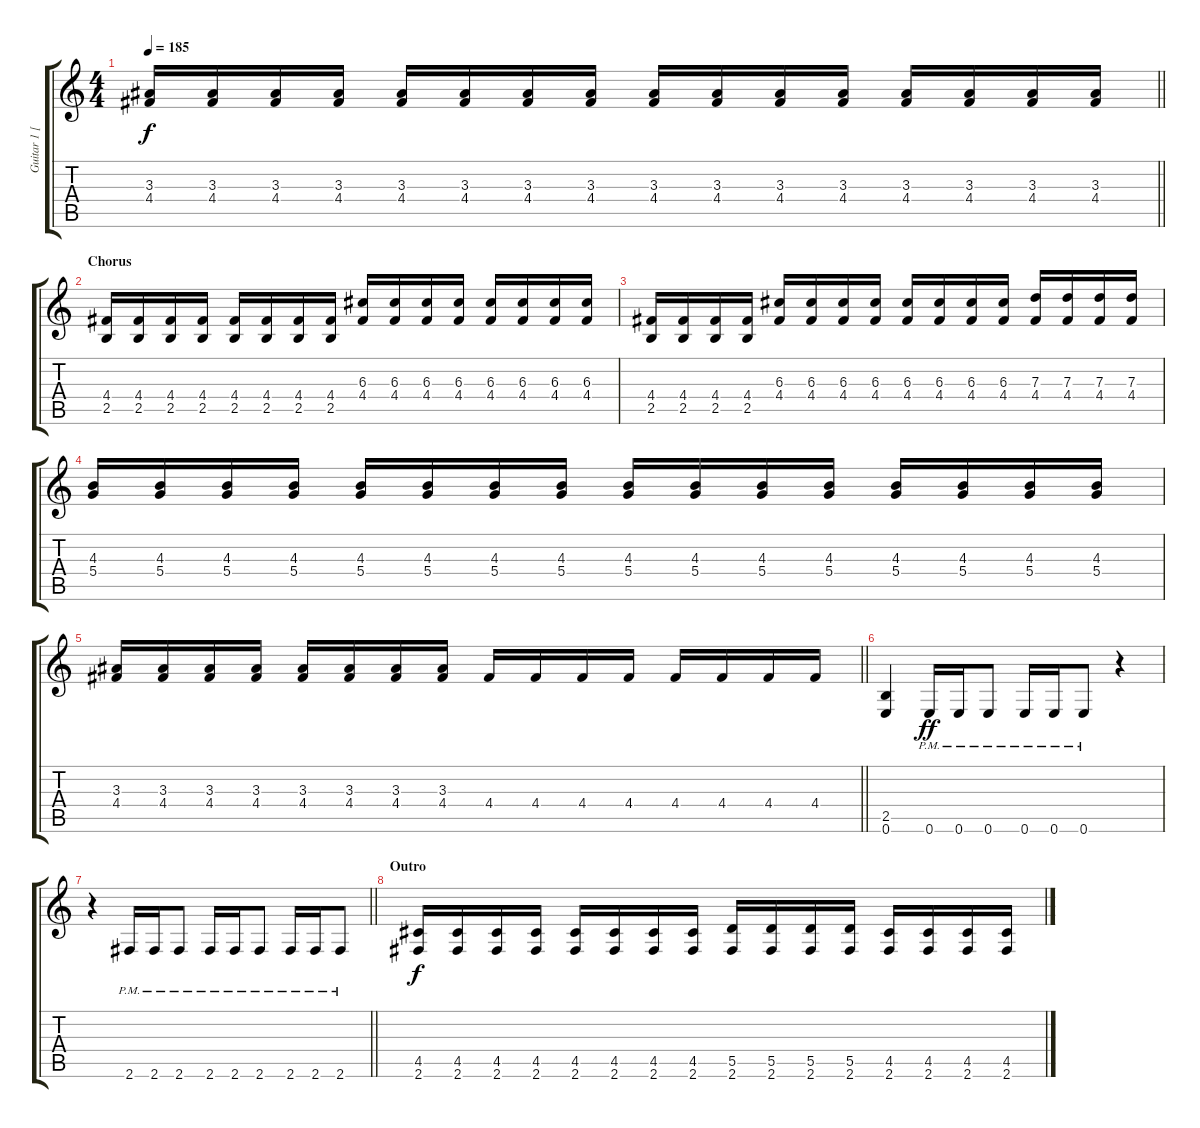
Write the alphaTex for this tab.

\track ("Guitar 1 [Right]" "Guitar 1 [") {instrument distortionguitar}
\staff {score tabs}
\tuning (E4 B3 G3 D3 A2 E2) {hide}
\ts (4 4)
\tempo 185
\clef g2
\barLineRight lightlight
\ks c
(3.3 4.4).16{dy f} (3.3 4.4).16 (3.3 4.4).16 (3.3 4.4).16 (3.3 4.4).16 (3.3 4.4).16 (3.3 4.4).16 (3.3 4.4).16 (3.3 4.4).16 (3.3 4.4).16 (3.3 4.4).16 (3.3 4.4).16 (3.3 4.4).16 (3.3 4.4).16 (3.3 4.4).16 (3.3 4.4).16 |
\section ("" "Chorus")
(4.4 2.5).16 (4.4 2.5).16 (4.4 2.5).16 (4.4 2.5).16 (4.4 2.5).16 (4.4 2.5).16 (4.4 2.5).16 (4.4 2.5).16 (6.3 4.4).16 (6.3 4.4).16 (6.3 4.4).16 (6.3 4.4).16 (6.3 4.4).16 (6.3 4.4).16 (6.3 4.4).16 (6.3 4.4).16 |
(4.4 2.5).16 (4.4 2.5).16 (4.4 2.5).16 (4.4 2.5).16 (6.3 4.4).16 (6.3 4.4).16 (6.3 4.4).16 (6.3 4.4).16 (6.3 4.4).16 (6.3 4.4).16 (6.3 4.4).16 (6.3 4.4).16 (7.3 4.4).16 (7.3 4.4).16 (7.3 4.4).16 (7.3 4.4).16 |
(4.3 5.4).16 (4.3 5.4).16 (4.3 5.4).16 (4.3 5.4).16 (4.3 5.4).16 (4.3 5.4).16 (4.3 5.4).16 (4.3 5.4).16 (4.3 5.4).16 (4.3 5.4).16 (4.3 5.4).16 (4.3 5.4).16 (4.3 5.4).16 (4.3 5.4).16 (4.3 5.4).16 (4.3 5.4).16 |
\barLineRight lightlight
(3.3 4.4).16 (3.3 4.4).16 (3.3 4.4).16 (3.3 4.4).16 (3.3 4.4).16 (3.3 4.4).16 (3.3 4.4).16 (3.3 4.4).16 4.4.16 4.4.16 4.4.16 4.4.16 4.4.16 4.4.16 4.4.16 4.4.16 |
\section ("" "")
(2.5 0.6).4 0.6{pm}.16{dy ff} 0.6{pm}.16 0.6{pm}.8 0.6{pm}.16 0.6{pm}.16 0.6{pm}.8 r.4 |
\barLineRight lightlight
r.4 2.6{pm}.16 2.6{pm}.16 2.6{pm}.8 2.6{pm}.16 2.6{pm}.16 2.6{pm}.8 2.6{pm}.16 2.6{pm}.16 2.6{pm}.8 |
\section ("" "Outro")
(4.5 2.6).16{dy f} (4.5 2.6).16 (4.5 2.6).16 (4.5 2.6).16 (4.5 2.6).16 (4.5 2.6).16 (4.5 2.6).16 (4.5 2.6).16 (5.5 2.6).16 (5.5 2.6).16 (5.5 2.6).16 (5.5 2.6).16 (4.5 2.6).16 (4.5 2.6).16 (4.5 2.6).16 (4.5 2.6).16
